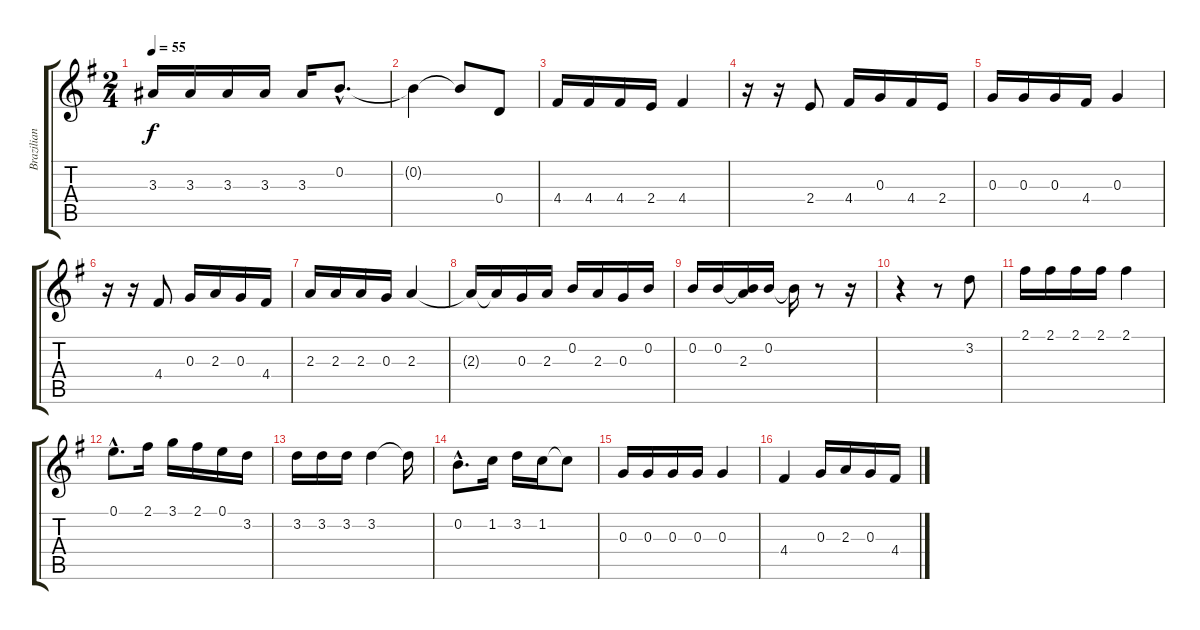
\track ("Brazilian Melody" "Brazilian ") {instrument acousticguitarsteel}
\staff {score tabs}
\tuning (E4 B3 G3 D3 A2 E2) {hide}
\ts (2 4)
\tempo 55
\clef g2
\ks g
3.3.16{dy f} 3.3.16 3.3.16 3.3.16 3.3.16 0.2{hac}.8{d} |
0.2{t}.4 0.2{t}.8 0.4.8 |
4.4.16 4.4.16 4.4.16 2.4.16 4.4.4 |
r.16 r.16 2.4.8 4.4.16 0.3.16 4.4.16 2.4.16 |
0.3.16 0.3.16 0.3.16 4.4.16 0.3.4 |
r.16 r.16 4.4.8 0.3.16 2.3.16 0.3.16 4.4.16 |
2.3.16 2.3.16 2.3.16 0.3.16 2.3.4 |
2.3{t}.16 2.3{t}.16 0.3.16 2.3.16 0.2.16 2.3.16 0.3.16 0.2.16 |
0.2.16 0.2.16 (0.2{t} 2.3).16 0.2.16 0.2{t}.16 r.8 r.16 |
r.4 r.8 3.2.8 |
2.1.16 2.1.16 2.1.16 2.1.16 2.1.4 |
0.1{hac}.8{d} 2.1.16 3.1.16 2.1.16 0.1.16 3.2.16 |
3.2.16 3.2.16 3.2.16 3.2.4 3.2{t}.16 |
0.2{hac}.8{d} 1.2.16 3.2.16 1.2.16 1.2{t}.8 |
0.3.16 0.3.16 0.3.16 0.3.16 0.3.4 |
4.4.4 0.3.16 2.3.16 0.3.16 4.4.16
